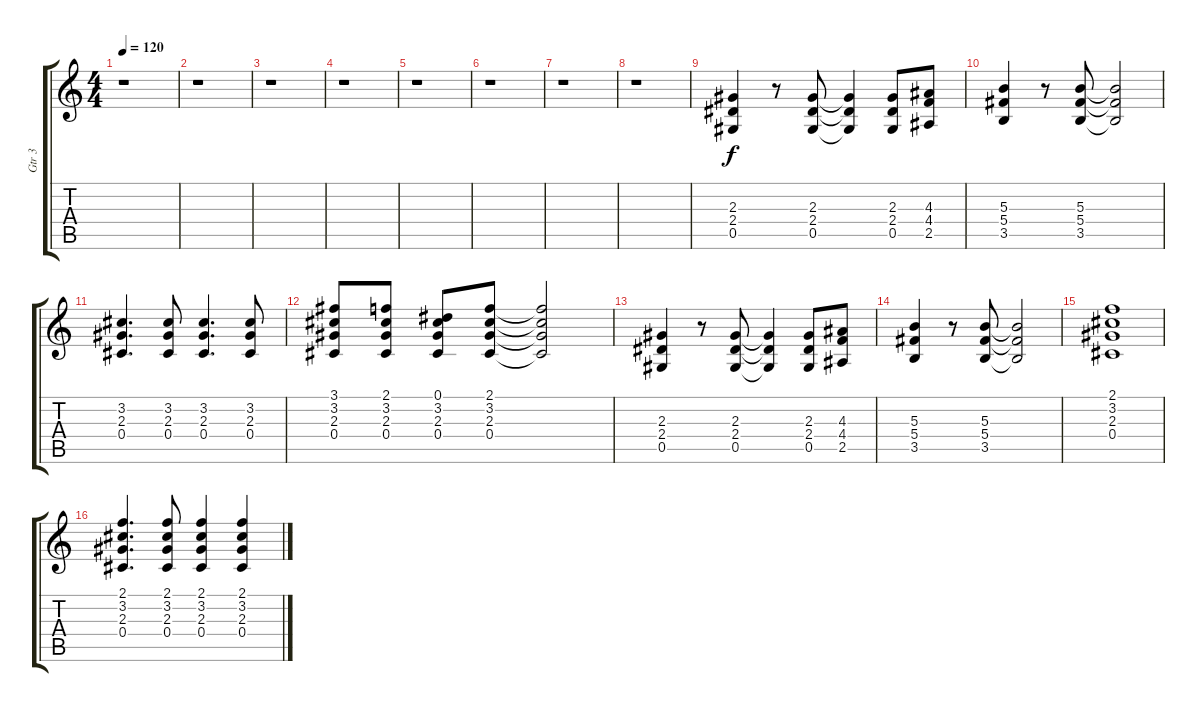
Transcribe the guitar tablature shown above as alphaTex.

\track ("Gtr 3" "Gtr 3") {instrument overdrivenguitar}
\staff {score tabs}
\tuning (Eb4 Bb3 Gb3 Db3 Ab2 Eb2) {hide}
\ts (4 4)
\tempo 120
\clef g2
\ks c
r.1{dy f} |
r.1 |
r.1 |
r.1 |
r.1 |
r.1 |
r.1 |
r.1 |
(2.3 2.4 0.5).4 r.8 (2.3 2.4 0.5).8 (2.3{t} 2.4{t} 0.5{t}).4 (2.3 2.4 0.5).8 (4.3 4.4 2.5).8 |
(5.3 5.4 3.5).4 r.8 (5.3 5.4 3.5).8 (5.3{t} 5.4{t} 3.5{t}).2 |
(3.2 2.3 0.4).4{d} (3.2 2.3 0.4).8 (3.2 2.3 0.4).4{d} (3.2 2.3 0.4).8 |
(3.1 3.2 2.3 0.4).8 (2.1 3.2 2.3 0.4).8 (0.1 3.2 2.3 0.4).8 (2.1 3.2 2.3 0.4).8 (2.1{t} 3.2{t} 2.3{t} 0.4{t}).2 |
(2.3 2.4 0.5).4 r.8 (2.3 2.4 0.5).8 (2.3{t} 2.4{t} 0.5{t}).4 (2.3 2.4 0.5).8 (4.3 4.4 2.5).8 |
(5.3 5.4 3.5).4 r.8 (5.3 5.4 3.5).8 (5.3{t} 5.4{t} 3.5{t}).2 |
(2.1 3.2 2.3 0.4).1 |
(2.1 3.2 2.3 0.4).4{d} (2.1 3.2 2.3 0.4).8 (2.1 3.2 2.3 0.4).4 (2.1 3.2 2.3 0.4).4
